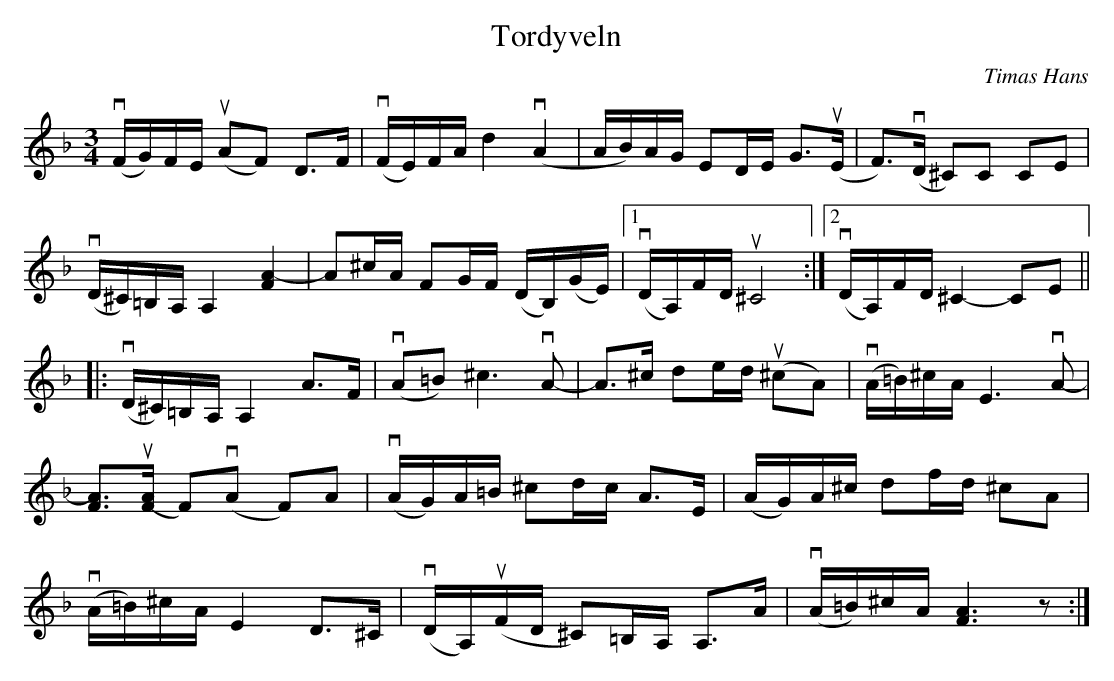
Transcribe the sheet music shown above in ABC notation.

X:1
T: Tordyveln
C: Timas Hans
M: 3/4
L: 1/8
K: Dm
v(F/G/)F/E/ u(AF) D>F | v(F/E/)F/A/ d2 v(A2 | A/B/)A/G/ ED/E/ G>u(E | F)>v(D ^C)C CE |
v(D/^C/)=B,/A,/ A,2 [F2A2-] | A^c/A/ FG/F/ (D/B,/)(G/E/) |1 v(D/A,/)F/D/ u^C4 :|2 v(D/A,/)F/D/ ^C2- CE ||
|: v(D/^C/)=B,/A,/ A,2 A>F | v(A=B) ^c3 vA- | A>^c de/d/ u(^cA) | v(A/=B/)^c/A/ E3 vA- |
[AF]>u[F(A] F)v(A F)A | v(A/G/)A/=B/ ^cd/c/ A>E | (A/G/)A/^c/ df/d/ ^cA |
v(A/=B/)^c/A/ E2 D>^C | v(D/A,/)u(F/D/ ^C)=B,/A,/ A,>A | v(A/=B/)^c/A/ [A3F3]z :|
